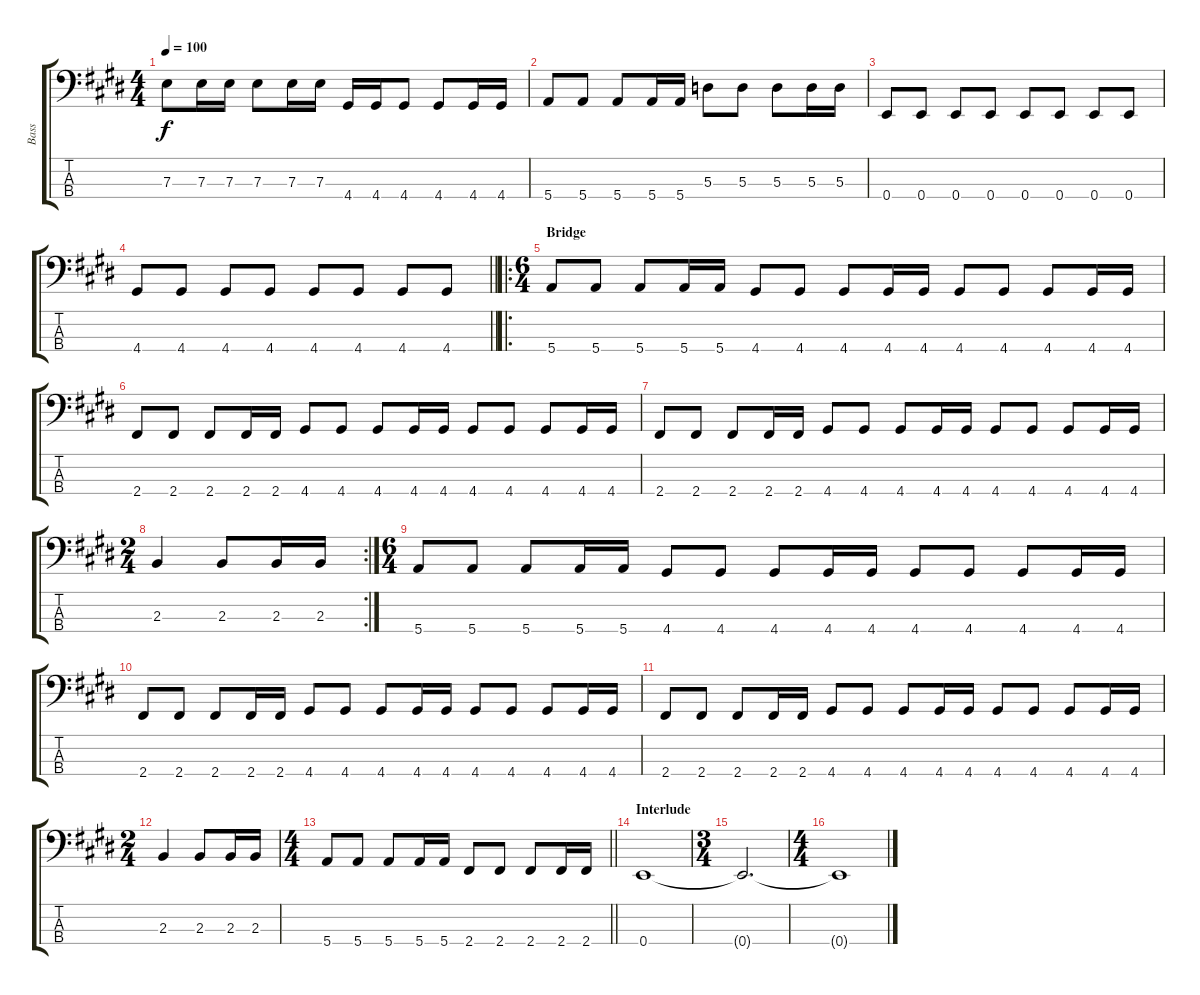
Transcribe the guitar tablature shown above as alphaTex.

\track ("Bass" "Bass") {instrument electricbassfinger}
\staff {score tabs}
\tuning (G2 D2 A1 E1) {hide}
\ts (4 4)
\tempo 100
\clef f4
\ks e
7.3.8{dy f} 7.3.16 7.3.16 7.3.8 7.3.16 7.3.16 4.4.16 4.4.16 4.4.8 4.4.8 4.4.16 4.4.16 |
5.4.8 5.4.8 5.4.8 5.4.16 5.4.16 5.3.8 5.3.8 5.3.8 5.3.16 5.3.16 |
0.4.8 0.4.8 0.4.8 0.4.8 0.4.8 0.4.8 0.4.8 0.4.8 |
\barLineRight lightlight
4.4.8 4.4.8 4.4.8 4.4.8 4.4.8 4.4.8 4.4.8 4.4.8 |
\ro
\ts (6 4)
\section ("" "Bridge")
5.4.8 5.4.8 5.4.8 5.4.16 5.4.16 4.4.8 4.4.8 4.4.8 4.4.16 4.4.16 4.4.8 4.4.8 4.4.8 4.4.16 4.4.16 |
2.4.8 2.4.8 2.4.8 2.4.16 2.4.16 4.4.8 4.4.8 4.4.8 4.4.16 4.4.16 4.4.8 4.4.8 4.4.8 4.4.16 4.4.16 |
2.4.8 2.4.8 2.4.8 2.4.16 2.4.16 4.4.8 4.4.8 4.4.8 4.4.16 4.4.16 4.4.8 4.4.8 4.4.8 4.4.16 4.4.16 |
\rc 2
\ts (2 4)
2.3.4 2.3.8 2.3.16 2.3.16 |
\ts (6 4)
5.4.8 5.4.8 5.4.8 5.4.16 5.4.16 4.4.8 4.4.8 4.4.8 4.4.16 4.4.16 4.4.8 4.4.8 4.4.8 4.4.16 4.4.16 |
2.4.8 2.4.8 2.4.8 2.4.16 2.4.16 4.4.8 4.4.8 4.4.8 4.4.16 4.4.16 4.4.8 4.4.8 4.4.8 4.4.16 4.4.16 |
2.4.8 2.4.8 2.4.8 2.4.16 2.4.16 4.4.8 4.4.8 4.4.8 4.4.16 4.4.16 4.4.8 4.4.8 4.4.8 4.4.16 4.4.16 |
\ts (2 4)
2.3.4 2.3.8 2.3.16 2.3.16 |
\ts (4 4)
\barLineRight lightlight
5.4.8 5.4.8 5.4.8 5.4.16 5.4.16 2.4.8 2.4.8 2.4.8 2.4.16 2.4.16 |
\section ("" "Interlude")
0.4.1 |
\ts (3 4)
0.4{t}.2{d} |
\ts (4 4)
0.4{t}.1
